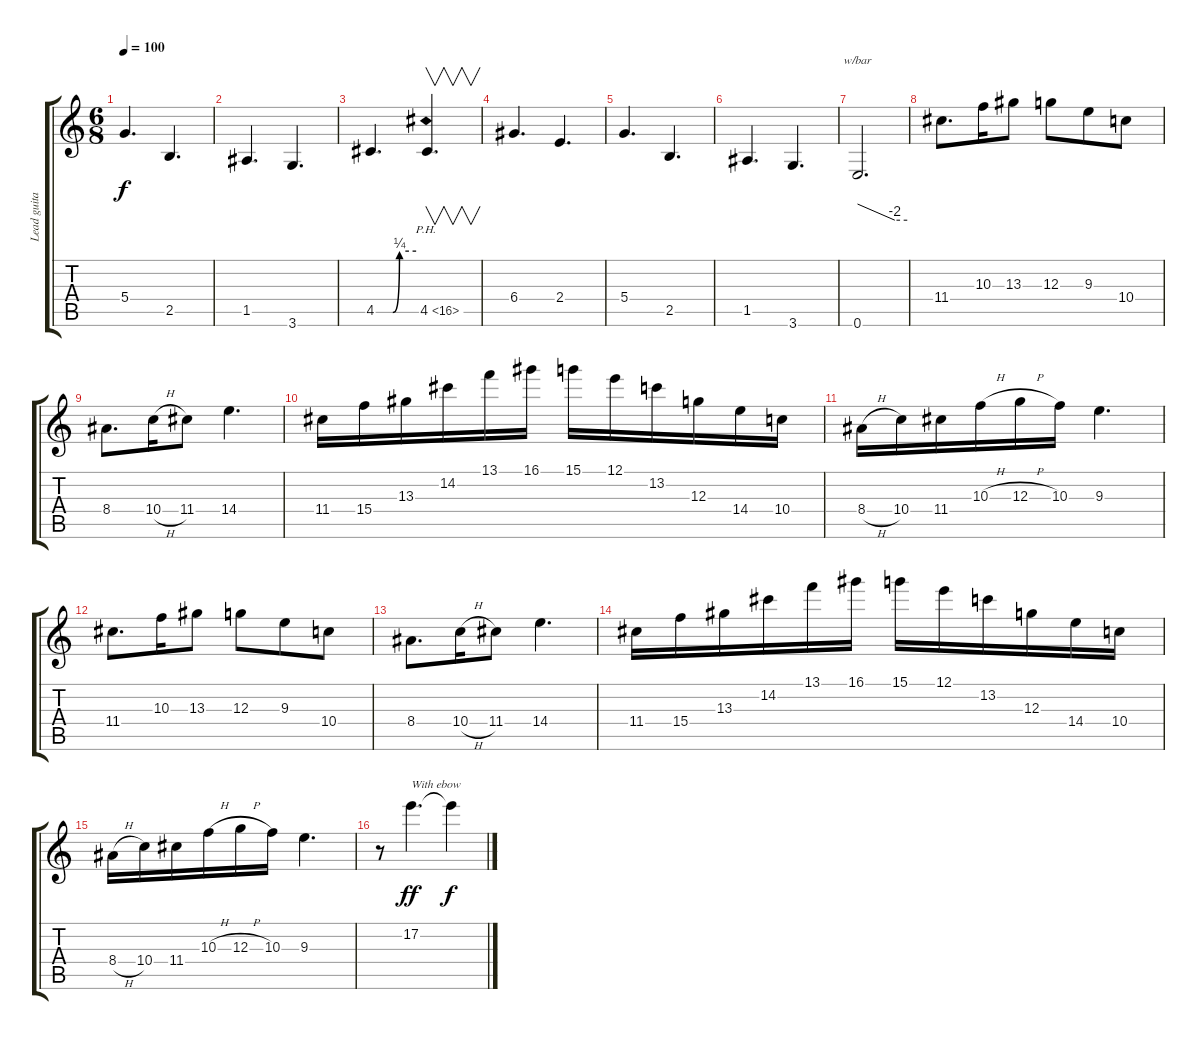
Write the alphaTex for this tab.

\track ("Lead guitar" "Lead guita") {instrument overdrivenguitar}
\staff {score tabs}
\tuning (E4 B3 G3 D3 A2 E2) {hide}
\ts (6 8)
\tempo 100
\clef g2
\ks c
5.4.4{d dy f} 2.5.4{d} |
1.5.4{d} 3.6.4{d} |
4.5{be (custom 0 0 25 0 35 1 60 1)}.4{d} 4.5{ph 12}.4{v d} |
6.4.4{d} 2.4.4{d} |
5.4.4{d} 2.5.4{d} |
1.5.4{d} 3.6.4{d} |
0.6.2{d tbe (custom default 0 0 45 -8 60 -8)} |
11.4.8{d} 10.3.16 13.3.8 12.3.8 9.3.8 10.4.8 |
8.4.8{d} 10.4{h}.16 11.4.8 14.4.4{d} |
11.4.16 15.4.16 13.3.16 14.2.16 13.1.16 16.1.16 15.1.16 12.1.16 13.2.16 12.3.16 14.4.16 10.4.16 |
8.4{h}.16 10.4.16 11.4.16 10.3{h}.16 12.3{h}.16 10.3.16 9.3.4{d} |
11.4.8{d} 10.3.16 13.3.8 12.3.8 9.3.8 10.4.8 |
8.4.8{d} 10.4{h}.16 11.4.8 14.4.4{d} |
11.4.16 15.4.16 13.3.16 14.2.16 13.1.16 16.1.16 15.1.16 12.1.16 13.2.16 12.3.16 14.4.16 10.4.16 |
8.4{h}.16 10.4.16 11.4.16 10.3{h}.16 12.3{h}.16 10.3.16 9.3.4{d} |
r.8{volume 0} 17.2.4{d txt "With ebow" dy ff volume 12} 17.2{t}.4{dy f}
